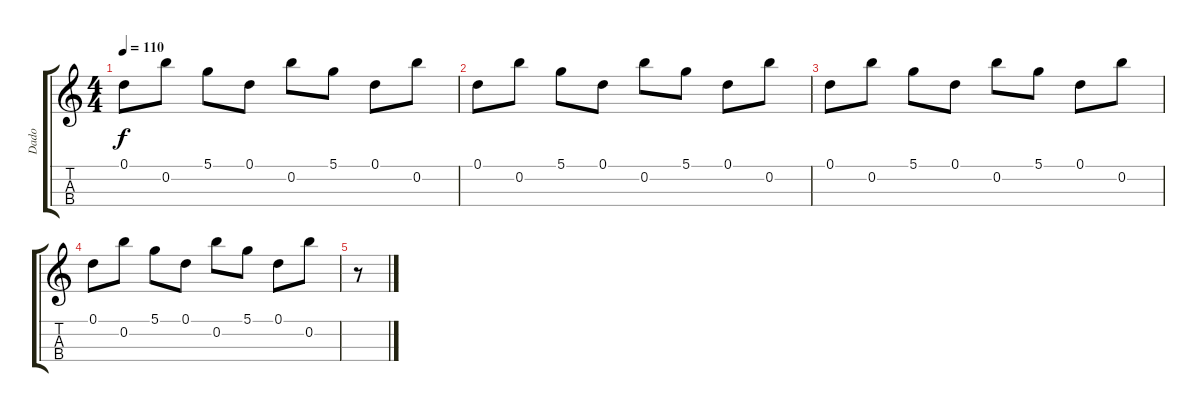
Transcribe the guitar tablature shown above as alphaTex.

\track ("Dado" "Dado") {instrument acousticguitarsteel}
\staff {score tabs}
\tuning (D4 B4 G3 D3) {hide}
\ts (4 4)
\tempo 110
\clef g2
\ks c
0.1.8{dy f} 0.2.8 5.1.8 0.1.8 0.2.8 5.1.8 0.1.8 0.2.8 |
0.1.8 0.2.8 5.1.8 0.1.8 0.2.8 5.1.8 0.1.8 0.2.8 |
0.1.8 0.2.8 5.1.8 0.1.8 0.2.8 5.1.8 0.1.8 0.2.8 |
0.1.8 0.2.8 5.1.8 0.1.8 0.2.8 5.1.8 0.1.8 0.2.8 |
r.8
